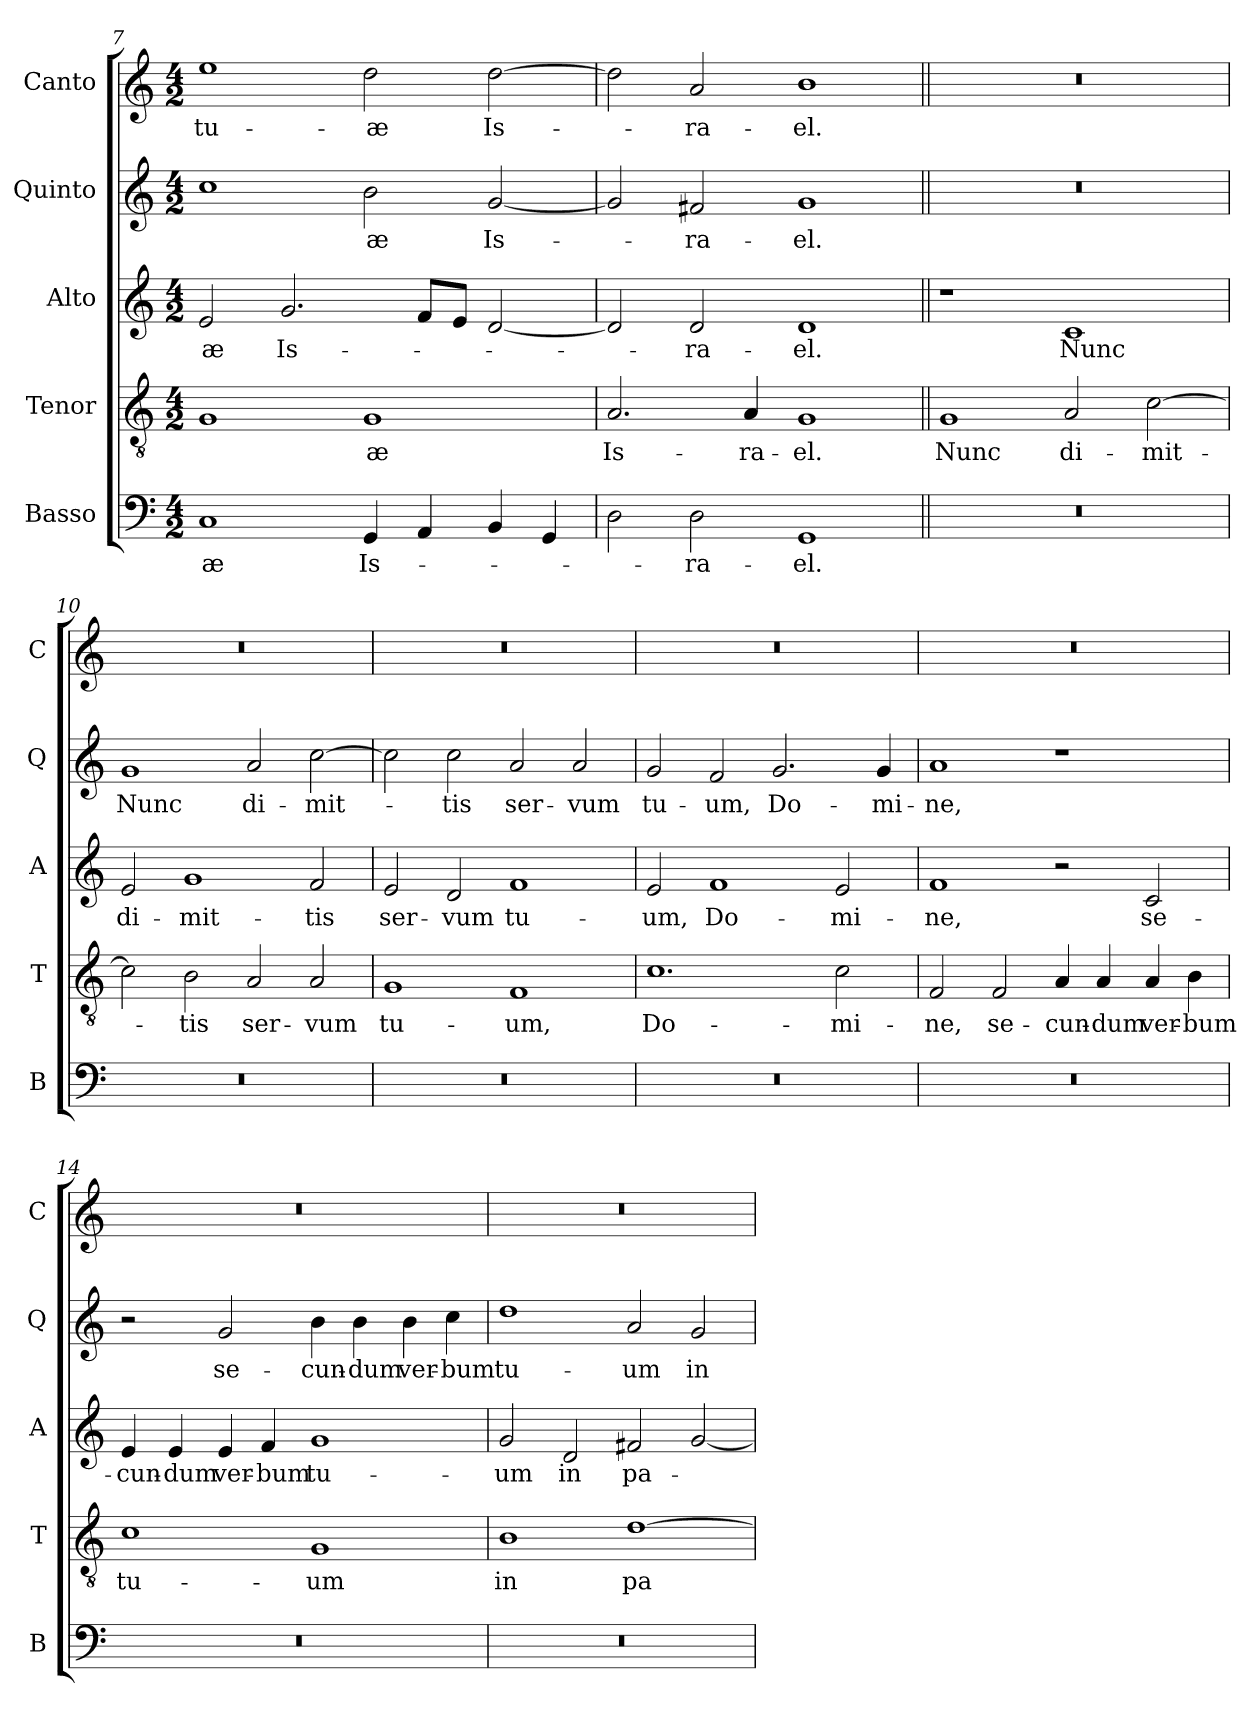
**kern	**text	**kern	**text	**kern	**text	**kern	**text	**kern	**text
*part5	*part5	*part4	*part4	*part3	*part3	*part2	*part2	*part1	*part1
*staff5	*staff5	*staff4	*staff4	*staff3	*staff3	*staff2	*staff2	*staff1	*staff1
*I"Basso	*	*I"Tenor	*	*I"Alto	*	*I"Quinto	*	*I"Canto	*
*I'B	*	*I'T	*	*I'A	*	*I'Q	*	*I'C	*
*clefF4	*	*clefGv2	*	*clefG2	*	*clefG2	*	*clefG2	*
*k[]	*	*k[]	*	*k[]	*	*k[]	*	*k[]	*
*C:	*	*C:	*	*C:	*	*C:	*	*C:	*
*M4/2	*	*M4/2	*	*M4/2	*	*M4/2	*	*M4/2	*
=7	=7	=7	=7	=7	=7	=7	=7	=7	=7
!	!LO:LY:b	!	!	!	!LO:LY:b	!	!	!	!LO:LY:b
1C	-æ	1G	.	2e/	-æ	1cc	.	1ee	tu-
!	!	!	!	!	!LO:LY:b	!	!	!	!
.	.	.	.	2.g/	Is-	.	.	.	.
!	!LO:LY:b	!	!LO:LY:b	!	!	!	!LO:LY:b	!	!LO:LY:b
4GG/	Is-	1G	-æ	.	.	2b\	-æ	2dd\	-æ
4AA/	.	.	.	8f/L	.	.	.	.	.
.	.	.	.	8e/J	.	.	.	.	.
!	!	!	!	!	!	!	!LO:LY:b	!	!LO:LY:b
4BB/	.	.	.	[2d/	.	[2g/	Is-	[2dd\	Is-
4GG/	.	.	.	.	.	.	.	.	.
=8	=8	=8	=8	=8	=8	=8	=8	=8	=8
!	!	!	!LO:LY:b	!	!	!	!	!	!
2D\	.	2.A/	Is-	2d/]	.	2g/]	.	2dd\]	.
!	!LO:LY:b	!	!	!	!LO:LY:b	!	!LO:LY:b	!	!LO:LY:b
2D\	-ra-	.	.	2d/	-ra-	2f#X/	-ra-	2a/	-ra-
!	!	!	!LO:LY:b	!	!	!	!	!	!
.	.	4A/	-ra-	.	.	.	.	.	.
!	!LO:LY:b	!	!LO:LY:b	!	!LO:LY:b	!	!LO:LY:b	!	!LO:LY:b
1GG	-el.	1G	-el.	1d	-el.	1g	-el.	1b	-el.
!!LO:LB:g=z
=9||	=9||	=9||	=9||	=9||	=9||	=9||	=9||	=9||	=9||
!	!	!	!LO:LY:b	!	!	!	!	!	!
0r	.	1G	Nunc	1r	.	0r	.	0r	.
!	!	!	!LO:LY:b	!	!LO:LY:b	!	!	!	!
.	.	2A/	di-	1c	Nunc	.	.	.	.
!	!	!	!LO:LY:b	!	!	!	!	!	!
.	.	[2c\	-mit-	.	.	.	.	.	.
=10	=10	=10	=10	=10	=10	=10	=10	=10	=10
!	!	!	!	!	!LO:LY:b	!	!LO:LY:b	!	!
0r	.	2c\]	.	2e/	di-	1g	Nunc	0r	.
!	!	!	!LO:LY:b	!	!LO:LY:b	!	!	!	!
.	.	2B\	-tis	1g	-mit-	.	.	.	.
!	!	!	!LO:LY:b	!	!	!	!LO:LY:b	!	!
.	.	2A/	ser-	.	.	2a/	di-	.	.
!	!	!	!LO:LY:b	!	!LO:LY:b	!	!LO:LY:b	!	!
.	.	2A/	-vum	2f/	-tis	[2cc\	-mit-	.	.
=11	=11	=11	=11	=11	=11	=11	=11	=11	=11
!	!	!	!LO:LY:b	!	!LO:LY:b	!	!	!	!
0r	.	1G	tu-	2e/	ser-	2cc\]	.	0r	.
!	!	!	!	!	!LO:LY:b	!	!LO:LY:b	!	!
.	.	.	.	2d/	-vum	2cc\	-tis	.	.
!	!	!	!LO:LY:b	!	!LO:LY:b	!	!LO:LY:b	!	!
.	.	1F	-um,	1f	tu-	2a/	ser-	.	.
!	!	!	!	!	!	!	!LO:LY:b	!	!
.	.	.	.	.	.	2a/	-vum	.	.
=12	=12	=12	=12	=12	=12	=12	=12	=12	=12
!	!	!	!LO:LY:b	!	!LO:LY:b	!	!LO:LY:b	!	!
0r	.	1.c	Do-	2e/	-um,	2g/	tu-	0r	.
!	!	!	!	!	!LO:LY:b	!	!LO:LY:b	!	!
.	.	.	.	1f	Do-	2f/	-um,	.	.
!	!	!	!	!	!	!	!LO:LY:b	!	!
.	.	.	.	.	.	2.g/	Do-	.	.
!	!	!	!LO:LY:b	!	!LO:LY:b	!	!	!	!
.	.	2c\	-mi-	2e/	-mi-	.	.	.	.
!	!	!	!	!	!	!	!LO:LY:b	!	!
.	.	.	.	.	.	4g/	-mi-	.	.
!!LO:PB:g=z
=13	=13	=13	=13	=13	=13	=13	=13	=13	=13
!	!	!	!LO:LY:b	!	!LO:LY:b	!	!LO:LY:b	!	!
0r	.	2F/	-ne,	1f	-ne,	1a	-ne,	0r	.
!	!	!	!LO:LY:b	!	!	!	!	!	!
.	.	2F/	se-	.	.	.	.	.	.
!	!	!	!LO:LY:b	!	!	!	!	!	!
.	.	4A/	-cun-	2r	.	1r	.	.	.
!	!	!	!LO:LY:b	!	!	!	!	!	!
.	.	4A/	-dum	.	.	.	.	.	.
!	!	!	!LO:LY:b	!	!LO:LY:b	!	!	!	!
.	.	4A/	ver-	2c/	se-	.	.	.	.
!	!	!	!LO:LY:b	!	!	!	!	!	!
.	.	4B\	-bum	.	.	.	.	.	.
=14	=14	=14	=14	=14	=14	=14	=14	=14	=14
!	!	!	!LO:LY:b	!	!LO:LY:b	!	!	!	!
0r	.	1c	tu-	4e/	-cun-	2r	.	0r	.
!	!	!	!	!	!LO:LY:b	!	!	!	!
.	.	.	.	4e/	-dum	.	.	.	.
!	!	!	!	!	!LO:LY:b	!	!LO:LY:b	!	!
.	.	.	.	4e/	ver-	2g/	se-	.	.
!	!	!	!	!	!LO:LY:b	!	!	!	!
.	.	.	.	4f/	-bum	.	.	.	.
!	!	!	!LO:LY:b	!	!LO:LY:b	!	!LO:LY:b	!	!
.	.	1G	-um	1g	tu-	4b\	-cun-	.	.
!	!	!	!	!	!	!	!LO:LY:b	!	!
.	.	.	.	.	.	4b\	-dum	.	.
!	!	!	!	!	!	!	!LO:LY:b	!	!
.	.	.	.	.	.	4b\	ver-	.	.
!	!	!	!	!	!	!	!LO:LY:b	!	!
.	.	.	.	.	.	4cc\	-bum	.	.
=15	=15	=15	=15	=15	=15	=15	=15	=15	=15
!	!	!	!LO:LY:b	!	!LO:LY:b	!	!LO:LY:b	!	!
0r	.	1B	in	2g/	-um	1dd	tu-	0r	.
!	!	!	!	!	!LO:LY:b	!	!	!	!
.	.	.	.	2d/	in	.	.	.	.
!	!	!	!LO:LY:b	!	!LO:LY:b	!	!LO:LY:b	!	!
.	.	[1d	pa-	2f#X/	pa-	2a/	-um	.	.
!	!	!	!	!	!	!	!LO:LY:b	!	!
.	.	.	.	[2g/	.	2g/	in	.	.
=	=	=	=	=	=	=	=	=	=
*-	*-	*-	*-	*-	*-	*-	*-	*-	*-
